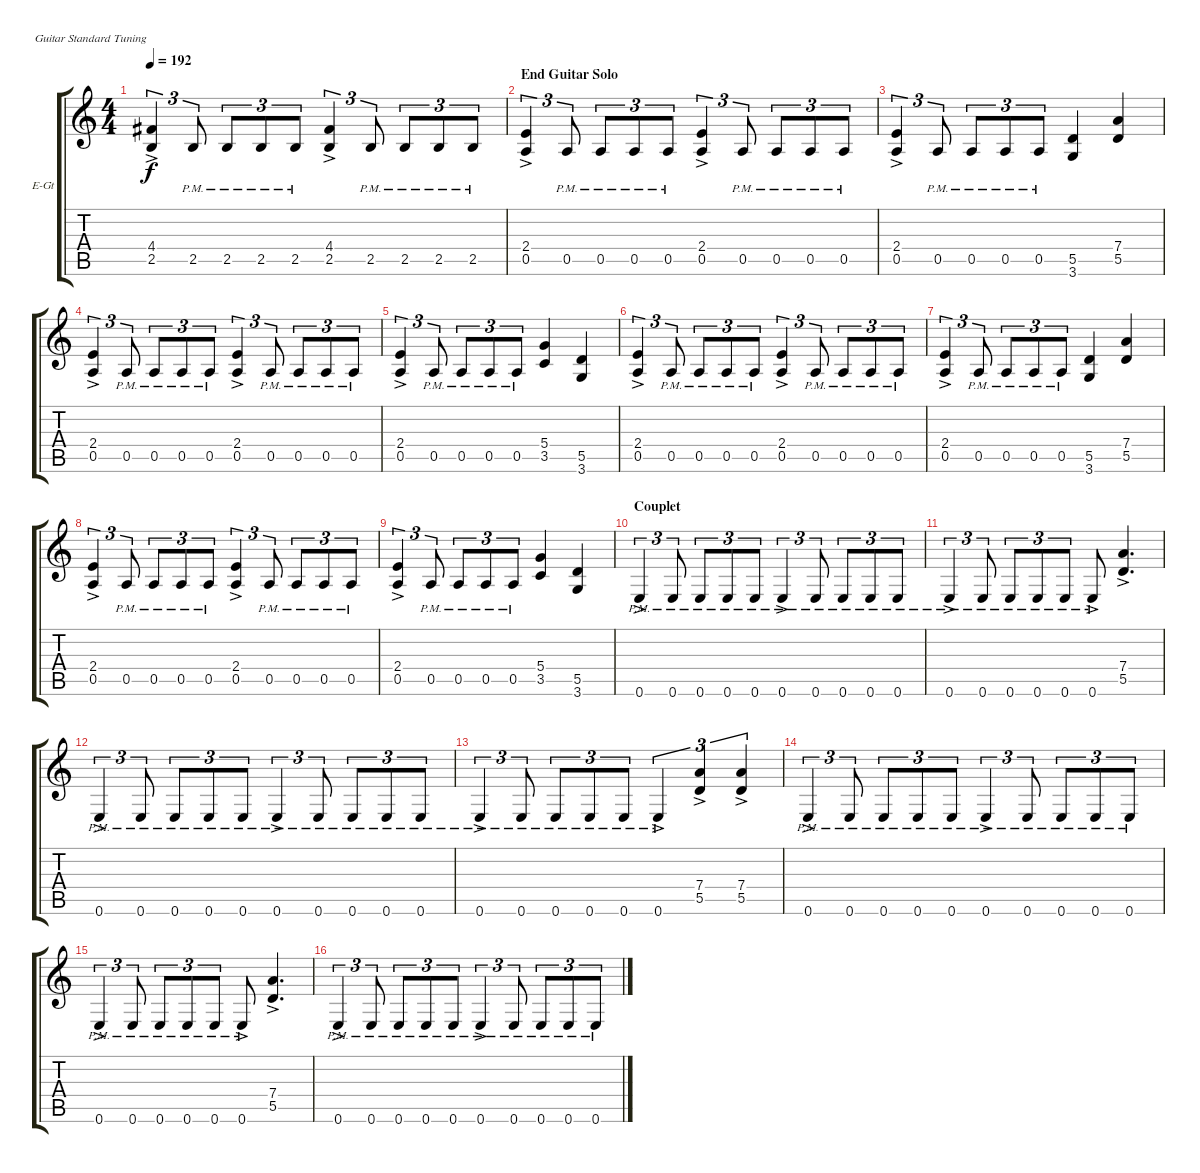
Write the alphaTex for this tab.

\bracketExtendMode groupsimilarinstruments
\firstSystemTrackNameOrientation horizontal
\otherSystemsTrackNameOrientation horizontal
\track ("Guitar 2" "E-Gt") {instrument distortionguitar}
\staff {score tabs}
\tuning (E4 B3 G3 D3 A2 E2)
\ts (4 4)
\tempo 192
\clef g2
\ks c
(4.4{ac} 2.5{ac}).4{tu (3 2) dy f} 2.5{pm}.8{tu (3 2)} 2.5{pm}.8{tu (3 2)} 2.5{pm}.8{tu (3 2)} 2.5{pm}.8{tu (3 2)} (4.4{ac} 2.5{ac}).4{tu (3 2)} 2.5{pm}.8{tu (3 2)} 2.5{pm}.8{tu (3 2)} 2.5{pm}.8{tu (3 2)} 2.5{pm}.8{tu (3 2)} |
\section ("" "End Guitar Solo")
(2.4{ac} 0.5{ac}).4{tu (3 2)} 0.5{pm}.8{tu (3 2)} 0.5{pm}.8{tu (3 2)} 0.5{pm}.8{tu (3 2)} 0.5{pm}.8{tu (3 2)} (2.4{ac} 0.5{ac}).4{tu (3 2)} 0.5{pm}.8{tu (3 2)} 0.5{pm}.8{tu (3 2)} 0.5{pm}.8{tu (3 2)} 0.5{pm}.8{tu (3 2)} |
(2.4{ac} 0.5{ac}).4{tu (3 2)} 0.5{pm}.8{tu (3 2)} 0.5{pm}.8{tu (3 2)} 0.5{pm}.8{tu (3 2)} 0.5{pm}.8{tu (3 2)} (5.5 3.6).4 (7.4 5.5).4 |
(2.4{ac} 0.5{ac}).4{tu (3 2)} 0.5{pm}.8{tu (3 2)} 0.5{pm}.8{tu (3 2)} 0.5{pm}.8{tu (3 2)} 0.5{pm}.8{tu (3 2)} (2.4{ac} 0.5{ac}).4{tu (3 2)} 0.5{pm}.8{tu (3 2)} 0.5{pm}.8{tu (3 2)} 0.5{pm}.8{tu (3 2)} 0.5{pm}.8{tu (3 2)} |
(2.4{ac} 0.5{ac}).4{tu (3 2)} 0.5{pm}.8{tu (3 2)} 0.5{pm}.8{tu (3 2)} 0.5{pm}.8{tu (3 2)} 0.5{pm}.8{tu (3 2)} (5.4 3.5).4 (5.5 3.6).4 |
(2.4{ac} 0.5{ac}).4{tu (3 2)} 0.5{pm}.8{tu (3 2)} 0.5{pm}.8{tu (3 2)} 0.5{pm}.8{tu (3 2)} 0.5{pm}.8{tu (3 2)} (2.4{ac} 0.5{ac}).4{tu (3 2)} 0.5{pm}.8{tu (3 2)} 0.5{pm}.8{tu (3 2)} 0.5{pm}.8{tu (3 2)} 0.5{pm}.8{tu (3 2)} |
(2.4{ac} 0.5{ac}).4{tu (3 2)} 0.5{pm}.8{tu (3 2)} 0.5{pm}.8{tu (3 2)} 0.5{pm}.8{tu (3 2)} 0.5{pm}.8{tu (3 2)} (5.5 3.6).4 (7.4 5.5).4 |
(2.4{ac} 0.5{ac}).4{tu (3 2)} 0.5{pm}.8{tu (3 2)} 0.5{pm}.8{tu (3 2)} 0.5{pm}.8{tu (3 2)} 0.5{pm}.8{tu (3 2)} (2.4{ac} 0.5{ac}).4{tu (3 2)} 0.5{pm}.8{tu (3 2)} 0.5{pm}.8{tu (3 2)} 0.5{pm}.8{tu (3 2)} 0.5{pm}.8{tu (3 2)} |
(2.4{ac} 0.5{ac}).4{tu (3 2)} 0.5{pm}.8{tu (3 2)} 0.5{pm}.8{tu (3 2)} 0.5{pm}.8{tu (3 2)} 0.5{pm}.8{tu (3 2)} (5.4 3.5).4 (5.5 3.6).4 |
\section ("" "Couplet")
0.6{ac pm}.4{tu (3 2)} 0.6{pm}.8{tu (3 2)} 0.6{pm}.8{tu (3 2)} 0.6{pm}.8{tu (3 2)} 0.6{pm}.8{tu (3 2)} 0.6{ac pm}.4{tu (3 2)} 0.6{pm}.8{tu (3 2)} 0.6{pm}.8{tu (3 2)} 0.6{pm}.8{tu (3 2)} 0.6{pm}.8{tu (3 2)} |
0.6{ac pm}.4{tu (3 2)} 0.6{pm}.8{tu (3 2)} 0.6{pm}.8{tu (3 2)} 0.6{pm}.8{tu (3 2)} 0.6{pm}.8{tu (3 2)} 0.6{ac pm}.8 (7.4{ac} 5.5{ac}).4{d} |
0.6{ac pm}.4{tu (3 2)} 0.6{pm}.8{tu (3 2)} 0.6{pm}.8{tu (3 2)} 0.6{pm}.8{tu (3 2)} 0.6{pm}.8{tu (3 2)} 0.6{ac pm}.4{tu (3 2)} 0.6{pm}.8{tu (3 2)} 0.6{pm}.8{tu (3 2)} 0.6{pm}.8{tu (3 2)} 0.6{pm}.8{tu (3 2)} |
0.6{ac pm}.4{tu (3 2)} 0.6{pm}.8{tu (3 2)} 0.6{pm}.8{tu (3 2)} 0.6{pm}.8{tu (3 2)} 0.6{pm}.8{tu (3 2)} 0.6{ac pm}.4{tu (3 2)} (7.4{ac} 5.5{ac}).4{tu (3 2)} (7.4{ac} 5.5{ac}).4{tu (3 2)} |
0.6{ac pm}.4{tu (3 2)} 0.6{pm}.8{tu (3 2)} 0.6{pm}.8{tu (3 2)} 0.6{pm}.8{tu (3 2)} 0.6{pm}.8{tu (3 2)} 0.6{ac pm}.4{tu (3 2)} 0.6{pm}.8{tu (3 2)} 0.6{pm}.8{tu (3 2)} 0.6{pm}.8{tu (3 2)} 0.6{pm}.8{tu (3 2)} |
0.6{ac pm}.4{tu (3 2)} 0.6{pm}.8{tu (3 2)} 0.6{pm}.8{tu (3 2)} 0.6{pm}.8{tu (3 2)} 0.6{pm}.8{tu (3 2)} 0.6{ac pm}.8 (7.4{ac} 5.5{ac}).4{d} |
0.6{ac pm}.4{tu (3 2)} 0.6{pm}.8{tu (3 2)} 0.6{pm}.8{tu (3 2)} 0.6{pm}.8{tu (3 2)} 0.6{pm}.8{tu (3 2)} 0.6{ac pm}.4{tu (3 2)} 0.6{pm}.8{tu (3 2)} 0.6{pm}.8{tu (3 2)} 0.6{pm}.8{tu (3 2)} 0.6{pm}.8{tu (3 2)}
